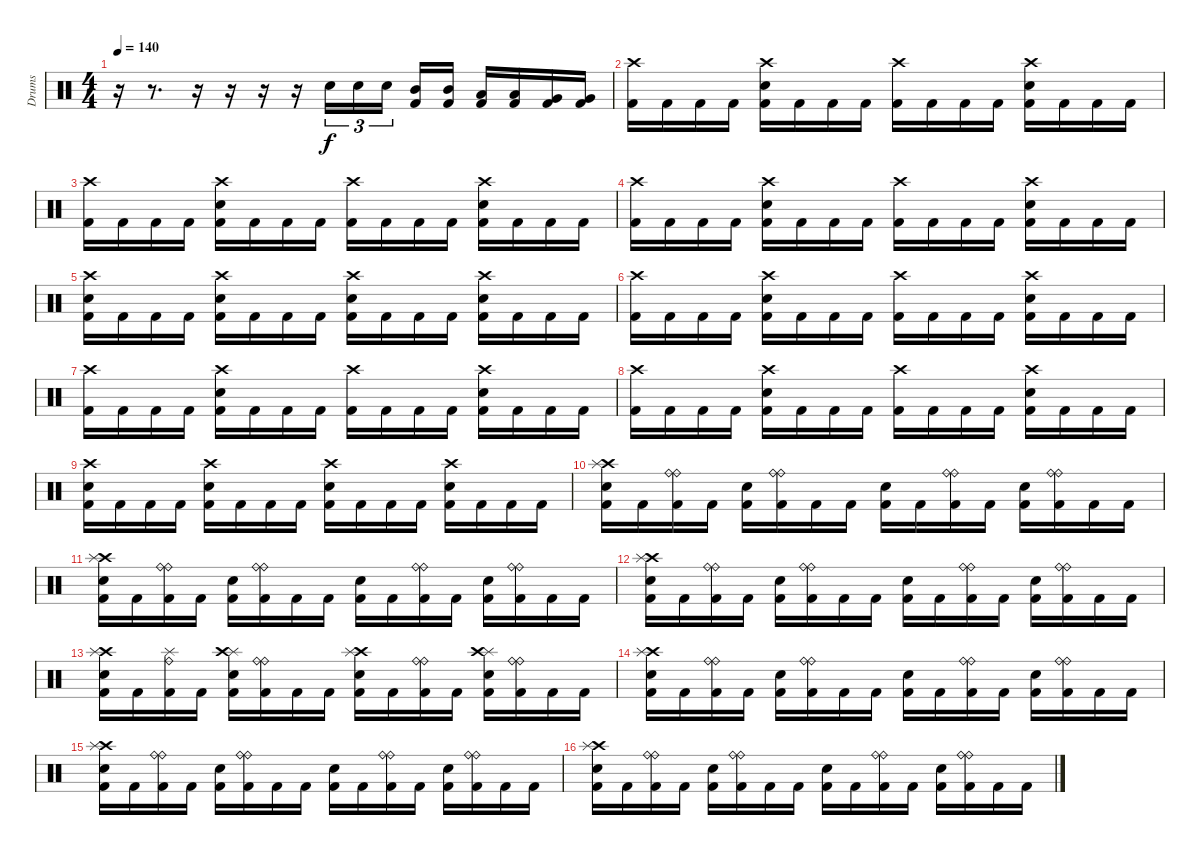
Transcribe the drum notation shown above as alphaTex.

\track ("Drums" "Drums") {instrument percussion}
\staff {score}
\articulation defaults
\ts (4 4)
\tempo 140
\clef neutral
\ks c
r.16{dy f} r.8{d} r.16 r.16 r.16 r.16 "Electric Snare (hit)".16{tu (3 2)} "Electric Snare (hit)".16{tu (3 2)} "Electric Snare (hit)".16{tu (3 2)} ("Mid Tom (hit)" "Kick (hit) 2").16 ("Mid Tom (hit)" "Kick (hit) 2").16 ("Low Tom (hit)" "Kick (hit) 2").16 ("Low Tom (hit)" "Kick (hit) 2").16 ("Very Low Tom (hit)" "Kick (hit) 2").16 ("Very Low Tom (hit)" "Kick (hit) 2").16 |
("Crash high (hit)" "Kick (hit) 2").16 "Kick (hit) 2".16 "Kick (hit) 2".16 "Kick (hit) 2".16 ("Crash high (hit)" "Electric Snare (hit)" "Kick (hit) 2").16 "Kick (hit) 2".16 "Kick (hit) 2".16 "Kick (hit) 2".16 ("Crash high (hit)" "Kick (hit) 2").16 "Kick (hit) 2".16 "Kick (hit) 2".16 "Kick (hit) 2".16 ("Crash high (hit)" "Electric Snare (hit)" "Kick (hit) 2").16 "Kick (hit) 2".16 "Kick (hit) 2".16 "Kick (hit) 2".16 |
("Crash high (hit)" "Kick (hit) 2").16 "Kick (hit) 2".16 "Kick (hit) 2".16 "Kick (hit) 2".16 ("Crash high (hit)" "Electric Snare (hit)" "Kick (hit) 2").16 "Kick (hit) 2".16 "Kick (hit) 2".16 "Kick (hit) 2".16 ("Crash high (hit)" "Kick (hit) 2").16 "Kick (hit) 2".16 "Kick (hit) 2".16 "Kick (hit) 2".16 ("Crash high (hit)" "Electric Snare (hit)" "Kick (hit) 2").16 "Kick (hit) 2".16 "Kick (hit) 2".16 "Kick (hit) 2".16 |
("Crash high (hit)" "Kick (hit) 2").16 "Kick (hit) 2".16 "Kick (hit) 2".16 "Kick (hit) 2".16 ("Crash high (hit)" "Electric Snare (hit)" "Kick (hit) 2").16 "Kick (hit) 2".16 "Kick (hit) 2".16 "Kick (hit) 2".16 ("Crash high (hit)" "Kick (hit) 2").16 "Kick (hit) 2".16 "Kick (hit) 2".16 "Kick (hit) 2".16 ("Crash high (hit)" "Electric Snare (hit)" "Kick (hit) 2").16 "Kick (hit) 2".16 "Kick (hit) 2".16 "Kick (hit) 2".16 |
("Crash high (hit)" "Electric Snare (hit)" "Kick (hit) 2").16 "Kick (hit) 2".16 "Kick (hit) 2".16 "Kick (hit) 2".16 ("Crash high (hit)" "Electric Snare (hit)" "Kick (hit) 2").16 "Kick (hit) 2".16 "Kick (hit) 2".16 "Kick (hit) 2".16 ("Crash high (hit)" "Electric Snare (hit)" "Kick (hit) 2").16 "Kick (hit) 2".16 "Kick (hit) 2".16 "Kick (hit) 2".16 ("Crash high (hit)" "Electric Snare (hit)" "Kick (hit) 2").16 "Kick (hit) 2".16 "Kick (hit) 2".16 "Kick (hit) 2".16 |
("Crash high (hit)" "Kick (hit) 2").16 "Kick (hit) 2".16 "Kick (hit) 2".16 "Kick (hit) 2".16 ("Crash high (hit)" "Electric Snare (hit)" "Kick (hit) 2").16 "Kick (hit) 2".16 "Kick (hit) 2".16 "Kick (hit) 2".16 ("Crash high (hit)" "Kick (hit) 2").16 "Kick (hit) 2".16 "Kick (hit) 2".16 "Kick (hit) 2".16 ("Crash high (hit)" "Electric Snare (hit)" "Kick (hit) 2").16 "Kick (hit) 2".16 "Kick (hit) 2".16 "Kick (hit) 2".16 |
("Crash high (hit)" "Kick (hit) 2").16 "Kick (hit) 2".16 "Kick (hit) 2".16 "Kick (hit) 2".16 ("Crash high (hit)" "Electric Snare (hit)" "Kick (hit) 2").16 "Kick (hit) 2".16 "Kick (hit) 2".16 "Kick (hit) 2".16 ("Crash high (hit)" "Kick (hit) 2").16 "Kick (hit) 2".16 "Kick (hit) 2".16 "Kick (hit) 2".16 ("Crash high (hit)" "Electric Snare (hit)" "Kick (hit) 2").16 "Kick (hit) 2".16 "Kick (hit) 2".16 "Kick (hit) 2".16 |
("Crash high (hit)" "Kick (hit) 2").16 "Kick (hit) 2".16 "Kick (hit) 2".16 "Kick (hit) 2".16 ("Crash high (hit)" "Electric Snare (hit)" "Kick (hit) 2").16 "Kick (hit) 2".16 "Kick (hit) 2".16 "Kick (hit) 2".16 ("Crash high (hit)" "Kick (hit) 2").16 "Kick (hit) 2".16 "Kick (hit) 2".16 "Kick (hit) 2".16 ("Crash high (hit)" "Electric Snare (hit)" "Kick (hit) 2").16 "Kick (hit) 2".16 "Kick (hit) 2".16 "Kick (hit) 2".16 |
("Crash high (hit)" "Electric Snare (hit)" "Kick (hit) 2").16 "Kick (hit) 2".16 "Kick (hit) 2".16 "Kick (hit) 2".16 ("Crash high (hit)" "Electric Snare (hit)" "Kick (hit) 2").16 "Kick (hit) 2".16 "Kick (hit) 2".16 "Kick (hit) 2".16 ("Crash high (hit)" "Electric Snare (hit)" "Kick (hit) 2").16 "Kick (hit) 2".16 "Kick (hit) 2".16 "Kick (hit) 2".16 ("Crash high (hit)" "Electric Snare (hit)" "Kick (hit) 2").16 "Kick (hit) 2".16 "Kick (hit) 2".16 "Kick (hit) 2".16 |
("Crash high (hit)" "Splash (hit)" "Electric Snare (hit)" "Kick (hit) 2").16 "Kick (hit) 2".16 ("Ride (bell)" "Ride (bell)" "Kick (hit) 2").16 "Kick (hit) 2".16 ("Electric Snare (hit)" "Kick (hit) 2").16 ("Ride (bell)" "Ride (bell)" "Kick (hit) 2").16 "Kick (hit) 2".16 "Kick (hit) 2".16 ("Electric Snare (hit)" "Kick (hit) 2").16 "Kick (hit) 2".16 ("Ride (bell)" "Ride (bell)" "Kick (hit) 2").16 "Kick (hit) 2".16 ("Electric Snare (hit)" "Kick (hit) 2").16 ("Ride (bell)" "Ride (bell)" "Kick (hit) 2").16 "Kick (hit) 2".16 "Kick (hit) 2".16 |
("Crash high (hit)" "Splash (hit)" "Electric Snare (hit)" "Kick (hit) 2").16 "Kick (hit) 2".16 ("Ride (bell)" "Ride (bell)" "Kick (hit) 2").16 "Kick (hit) 2".16 ("Electric Snare (hit)" "Kick (hit) 2").16 ("Ride (bell)" "Ride (bell)" "Kick (hit) 2").16 "Kick (hit) 2".16 "Kick (hit) 2".16 ("Electric Snare (hit)" "Kick (hit) 2").16 "Kick (hit) 2".16 ("Ride (bell)" "Ride (bell)" "Kick (hit) 2").16 "Kick (hit) 2".16 ("Electric Snare (hit)" "Kick (hit) 2").16 ("Ride (bell)" "Ride (bell)" "Kick (hit) 2").16 "Kick (hit) 2".16 "Kick (hit) 2".16 |
("Crash high (hit)" "Splash (hit)" "Electric Snare (hit)" "Kick (hit) 2").16 "Kick (hit) 2".16 ("Ride (bell)" "Ride (bell)" "Kick (hit) 2").16 "Kick (hit) 2".16 ("Electric Snare (hit)" "Kick (hit) 2").16 ("Ride (bell)" "Ride (bell)" "Kick (hit) 2").16 "Kick (hit) 2".16 "Kick (hit) 2".16 ("Electric Snare (hit)" "Kick (hit) 2").16 "Kick (hit) 2".16 ("Ride (bell)" "Ride (bell)" "Kick (hit) 2").16 "Kick (hit) 2".16 ("Electric Snare (hit)" "Kick (hit) 2").16 ("Ride (bell)" "Ride (bell)" "Kick (hit) 2").16 "Kick (hit) 2".16 "Kick (hit) 2".16 |
("Crash high (hit)" "Splash (hit)" "Electric Snare (hit)" "Kick (hit) 2").16 "Kick (hit) 2".16 ("Splash (hit)" "Ride (bell)" "Kick (hit) 2").16 "Kick (hit) 2".16 ("Splash (hit)" "Crash high (hit)" "Electric Snare (hit)" "Kick (hit) 2").16 ("Ride (bell)" "Ride (bell)" "Kick (hit) 2").16 "Kick (hit) 2".16 "Kick (hit) 2".16 ("Crash high (hit)" "Splash (hit)" "Electric Snare (hit)" "Kick (hit) 2").16 "Kick (hit) 2".16 ("Ride (bell)" "Ride (bell)" "Kick (hit) 2").16 "Kick (hit) 2".16 ("Splash (hit)" "Crash high (hit)" "Electric Snare (hit)" "Kick (hit) 2").16 ("Ride (bell)" "Ride (bell)" "Kick (hit) 2").16 "Kick (hit) 2".16 "Kick (hit) 2".16 |
("Crash high (hit)" "Splash (hit)" "Electric Snare (hit)" "Kick (hit) 2").16 "Kick (hit) 2".16 ("Ride (bell)" "Ride (bell)" "Kick (hit) 2").16 "Kick (hit) 2".16 ("Electric Snare (hit)" "Kick (hit) 2").16 ("Ride (bell)" "Ride (bell)" "Kick (hit) 2").16 "Kick (hit) 2".16 "Kick (hit) 2".16 ("Electric Snare (hit)" "Kick (hit) 2").16 "Kick (hit) 2".16 ("Ride (bell)" "Ride (bell)" "Kick (hit) 2").16 "Kick (hit) 2".16 ("Electric Snare (hit)" "Kick (hit) 2").16 ("Ride (bell)" "Ride (bell)" "Kick (hit) 2").16 "Kick (hit) 2".16 "Kick (hit) 2".16 |
("Crash high (hit)" "Splash (hit)" "Electric Snare (hit)" "Kick (hit) 2").16 "Kick (hit) 2".16 ("Ride (bell)" "Ride (bell)" "Kick (hit) 2").16 "Kick (hit) 2".16 ("Electric Snare (hit)" "Kick (hit) 2").16 ("Ride (bell)" "Ride (bell)" "Kick (hit) 2").16 "Kick (hit) 2".16 "Kick (hit) 2".16 ("Electric Snare (hit)" "Kick (hit) 2").16 "Kick (hit) 2".16 ("Ride (bell)" "Ride (bell)" "Kick (hit) 2").16 "Kick (hit) 2".16 ("Electric Snare (hit)" "Kick (hit) 2").16 ("Ride (bell)" "Ride (bell)" "Kick (hit) 2").16 "Kick (hit) 2".16 "Kick (hit) 2".16 |
("Crash high (hit)" "Splash (hit)" "Electric Snare (hit)" "Kick (hit) 2").16 "Kick (hit) 2".16 ("Ride (bell)" "Ride (bell)" "Kick (hit) 2").16 "Kick (hit) 2".16 ("Electric Snare (hit)" "Kick (hit) 2").16 ("Ride (bell)" "Ride (bell)" "Kick (hit) 2").16 "Kick (hit) 2".16 "Kick (hit) 2".16 ("Electric Snare (hit)" "Kick (hit) 2").16 "Kick (hit) 2".16 ("Ride (bell)" "Ride (bell)" "Kick (hit) 2").16 "Kick (hit) 2".16 ("Electric Snare (hit)" "Kick (hit) 2").16 ("Ride (bell)" "Ride (bell)" "Kick (hit) 2").16 "Kick (hit) 2".16 "Kick (hit) 2".16
